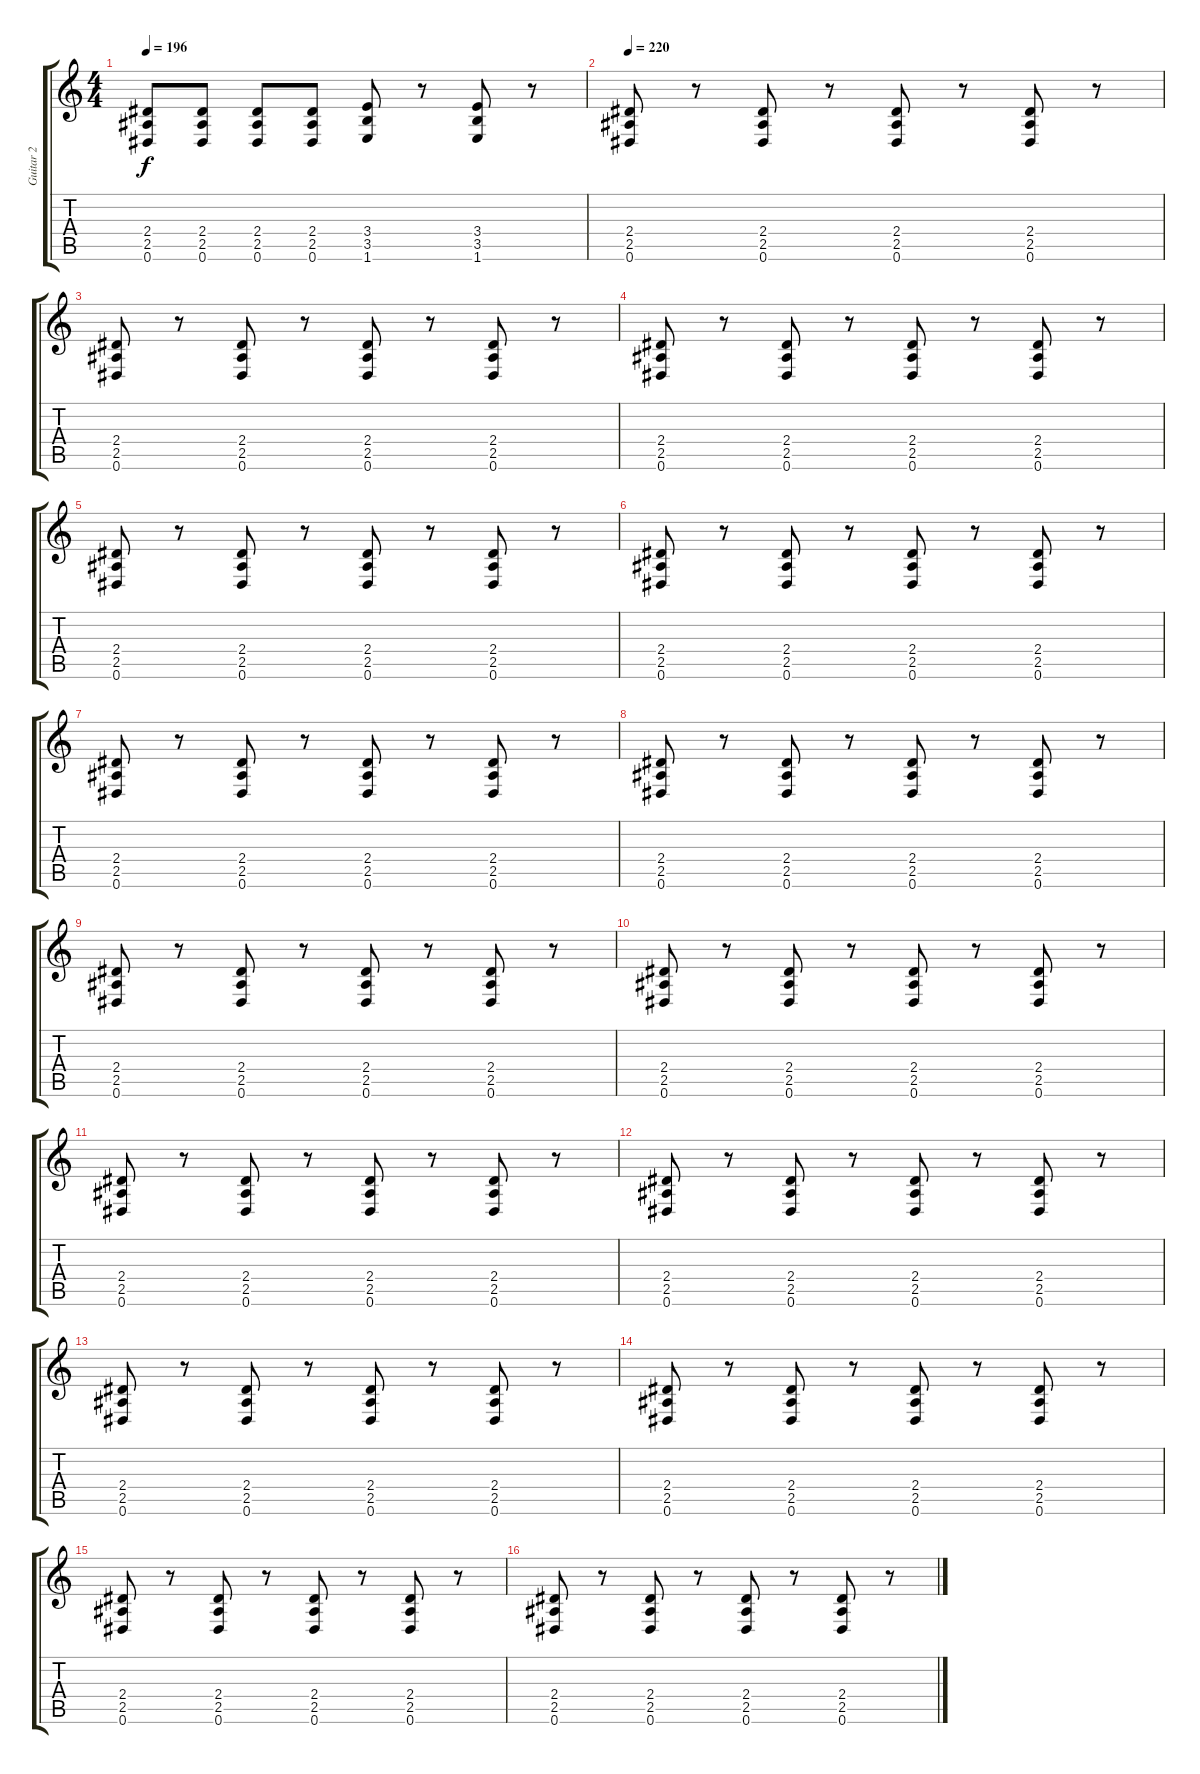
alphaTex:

\track ("Guitar 2" "Guitar 2") {instrument distortionguitar}
\staff {score tabs}
\tuning (Eb4 Bb3 Gb3 Db3 Ab2 Eb2) {hide}
\ts (4 4)
\tempo 196
\clef g2
\ks c
(2.4 2.5 0.6).8{dy f} (2.4 2.5 0.6).8 (2.4 2.5 0.6).8 (2.4 2.5 0.6).8 (3.4 3.5 1.6).8 r.8 (3.4 3.5 1.6).8 r.8 |
\tempo 220
(2.4 2.5 0.6).8 r.8 (2.4 2.5 0.6).8 r.8 (2.4 2.5 0.6).8 r.8 (2.4 2.5 0.6).8 r.8 |
(2.4 2.5 0.6).8 r.8 (2.4 2.5 0.6).8 r.8 (2.4 2.5 0.6).8 r.8 (2.4 2.5 0.6).8 r.8 |
(2.4 2.5 0.6).8 r.8 (2.4 2.5 0.6).8 r.8 (2.4 2.5 0.6).8 r.8 (2.4 2.5 0.6).8 r.8 |
(2.4 2.5 0.6).8 r.8 (2.4 2.5 0.6).8 r.8 (2.4 2.5 0.6).8 r.8 (2.4 2.5 0.6).8 r.8 |
(2.4 2.5 0.6).8 r.8 (2.4 2.5 0.6).8 r.8 (2.4 2.5 0.6).8 r.8 (2.4 2.5 0.6).8 r.8 |
(2.4 2.5 0.6).8 r.8 (2.4 2.5 0.6).8 r.8 (2.4 2.5 0.6).8 r.8 (2.4 2.5 0.6).8 r.8 |
(2.4 2.5 0.6).8 r.8 (2.4 2.5 0.6).8 r.8 (2.4 2.5 0.6).8 r.8 (2.4 2.5 0.6).8 r.8 |
(2.4 2.5 0.6).8 r.8 (2.4 2.5 0.6).8 r.8 (2.4 2.5 0.6).8 r.8 (2.4 2.5 0.6).8 r.8 |
(2.4 2.5 0.6).8 r.8 (2.4 2.5 0.6).8 r.8 (2.4 2.5 0.6).8 r.8 (2.4 2.5 0.6).8 r.8 |
(2.4 2.5 0.6).8 r.8 (2.4 2.5 0.6).8 r.8 (2.4 2.5 0.6).8 r.8 (2.4 2.5 0.6).8 r.8 |
(2.4 2.5 0.6).8 r.8 (2.4 2.5 0.6).8 r.8 (2.4 2.5 0.6).8 r.8 (2.4 2.5 0.6).8 r.8 |
(2.4 2.5 0.6).8 r.8 (2.4 2.5 0.6).8 r.8 (2.4 2.5 0.6).8 r.8 (2.4 2.5 0.6).8 r.8 |
(2.4 2.5 0.6).8 r.8 (2.4 2.5 0.6).8 r.8 (2.4 2.5 0.6).8 r.8 (2.4 2.5 0.6).8 r.8 |
(2.4 2.5 0.6).8 r.8 (2.4 2.5 0.6).8 r.8 (2.4 2.5 0.6).8 r.8 (2.4 2.5 0.6).8 r.8 |
(2.4 2.5 0.6).8 r.8 (2.4 2.5 0.6).8 r.8 (2.4 2.5 0.6).8 r.8 (2.4 2.5 0.6).8 r.8
